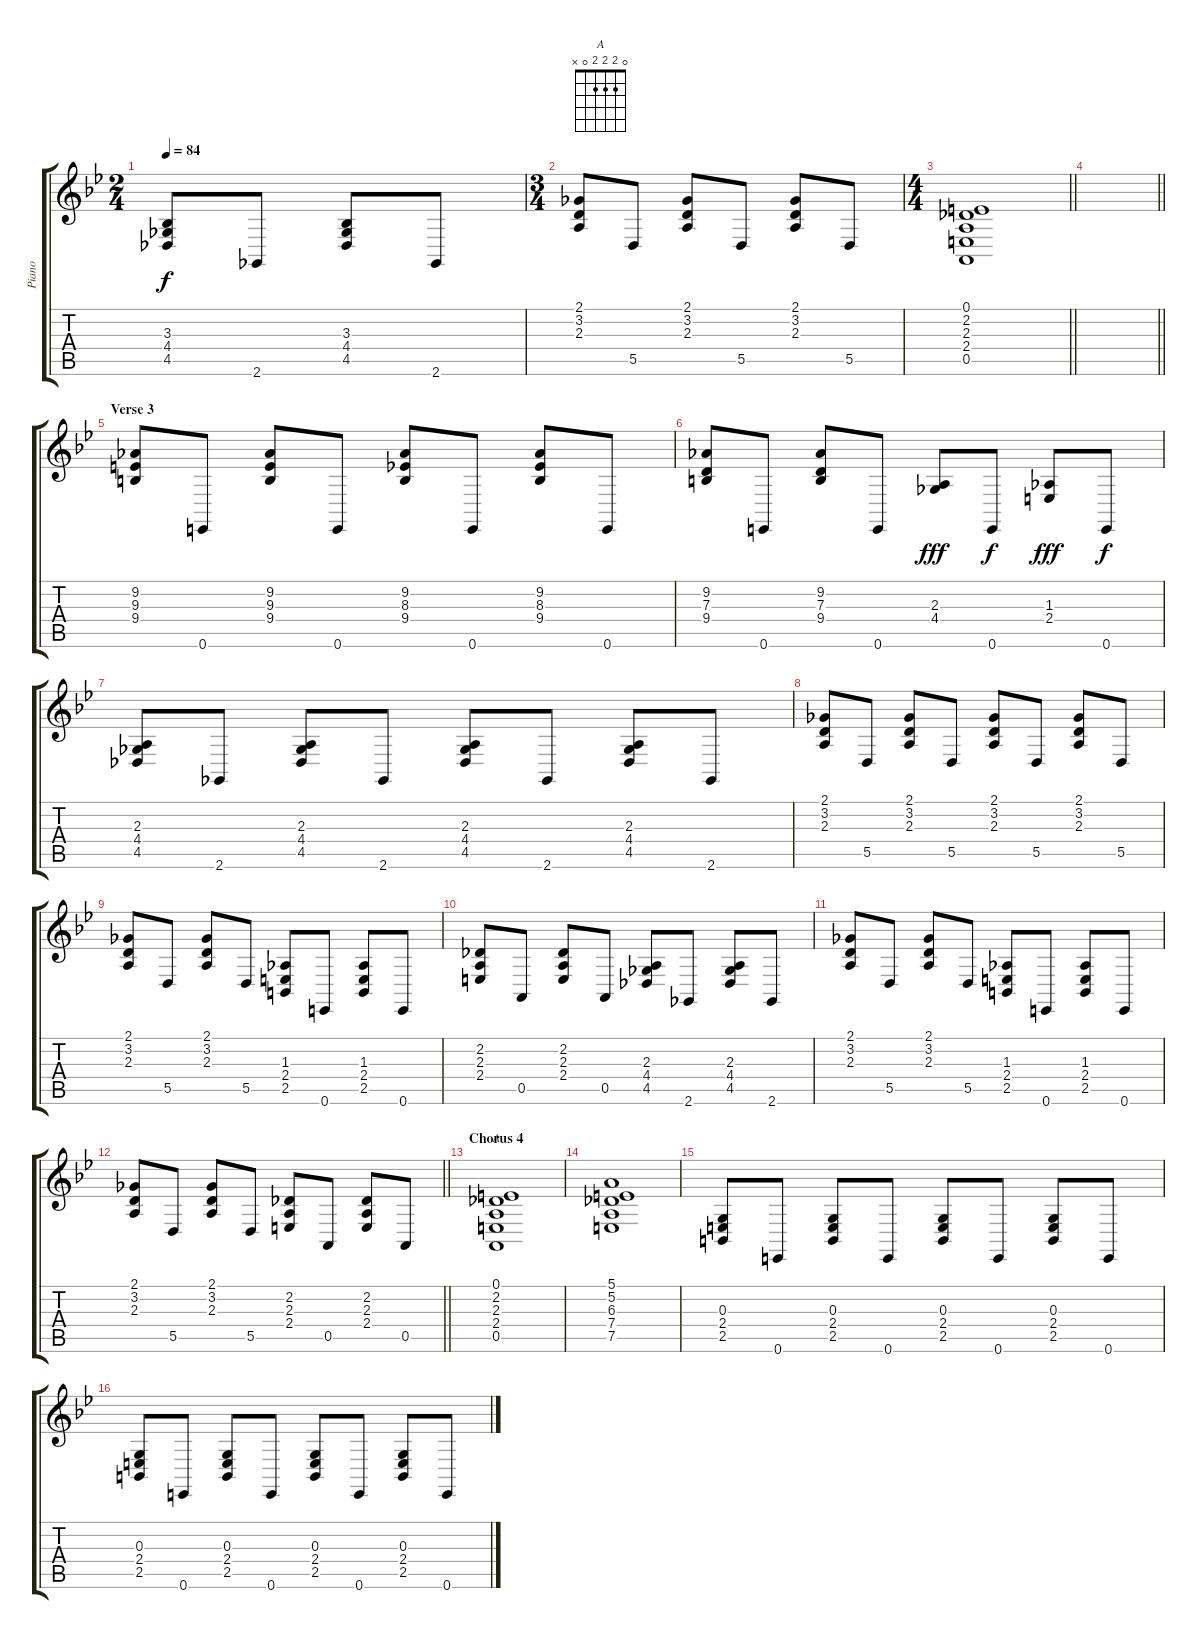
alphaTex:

\track ("Piano" "Piano") {instrument acousticgrandpiano}
\staff {score tabs}
\tuning (E4 B3 G3 D3 A2 E2) {hide}
\chord ("A" 0 2 2 2 0 x)
\ts (2 4)
\tempo 84
\clef g2
\ks bb
(3.3 4.4 4.5).8{dy f} 2.6.8 (3.3 4.4 4.5).8 2.6.8 |
\ts (3 4)
(2.1 3.2 2.3).8 5.5.8 (2.1 3.2 2.3).8 5.5.8 (2.1 3.2 2.3).8 5.5.8 |
\ts (4 4)
\barLineRight lightlight
(0.1 2.2 2.3 2.4 0.5).1 |
\barLineRight lightlight
|
\section ("" "Verse 3")
(9.2 9.3 9.4).8 0.6.8 (9.2 9.3 9.4).8 0.6.8 (9.2 8.3 9.4).8 0.6.8 (9.2 8.3 9.4).8 0.6.8 |
(9.2 7.3 9.4).8 0.6.8 (9.2 7.3 9.4).8 0.6.8 (2.3 4.4).8{dy fff} 0.6.8{dy f} (1.3 2.4).8{dy fff} 0.6.8{dy f} |
(2.3 4.4 4.5).8 2.6.8 (2.3 4.4 4.5).8 2.6.8 (2.3 4.4 4.5).8 2.6.8 (2.3 4.4 4.5).8 2.6.8 |
(2.1 3.2 2.3).8 5.5.8 (2.1 3.2 2.3).8 5.5.8 (2.1 3.2 2.3).8 5.5.8 (2.1 3.2 2.3).8 5.5.8 |
(2.1 3.2 2.3).8 5.5.8 (2.1 3.2 2.3).8 5.5.8 (1.3 2.4 2.5).8 0.6.8 (1.3 2.4 2.5).8 0.6.8 |
(2.2 2.3 2.4).8 0.5.8 (2.2 2.3 2.4).8 0.5.8 (2.3 4.4 4.5).8 2.6.8 (2.3 4.4 4.5).8 2.6.8 |
(2.1 3.2 2.3).8 5.5.8 (2.1 3.2 2.3).8 5.5.8 (1.3 2.4 2.5).8 0.6.8 (1.3 2.4 2.5).8 0.6.8 |
\barLineRight lightlight
(2.1 3.2 2.3).8 5.5.8 (2.1 3.2 2.3).8 5.5.8 (2.2 2.3 2.4).8 0.5.8 (2.2 2.3 2.4).8 0.5.8 |
\section ("" "Chorus 4")
(0.1 2.2 2.3 2.4 0.5).1{ch "A"} |
(5.1 5.2 6.3 7.4 7.5).1 |
(0.3 2.4 2.5).8 0.6.8 (0.3 2.4 2.5).8 0.6.8 (0.3 2.4 2.5).8 0.6.8 (0.3 2.4 2.5).8 0.6.8 |
(0.3 2.4 2.5).8 0.6.8 (0.3 2.4 2.5).8 0.6.8 (0.3 2.4 2.5).8 0.6.8 (0.3 2.4 2.5).8 0.6.8
